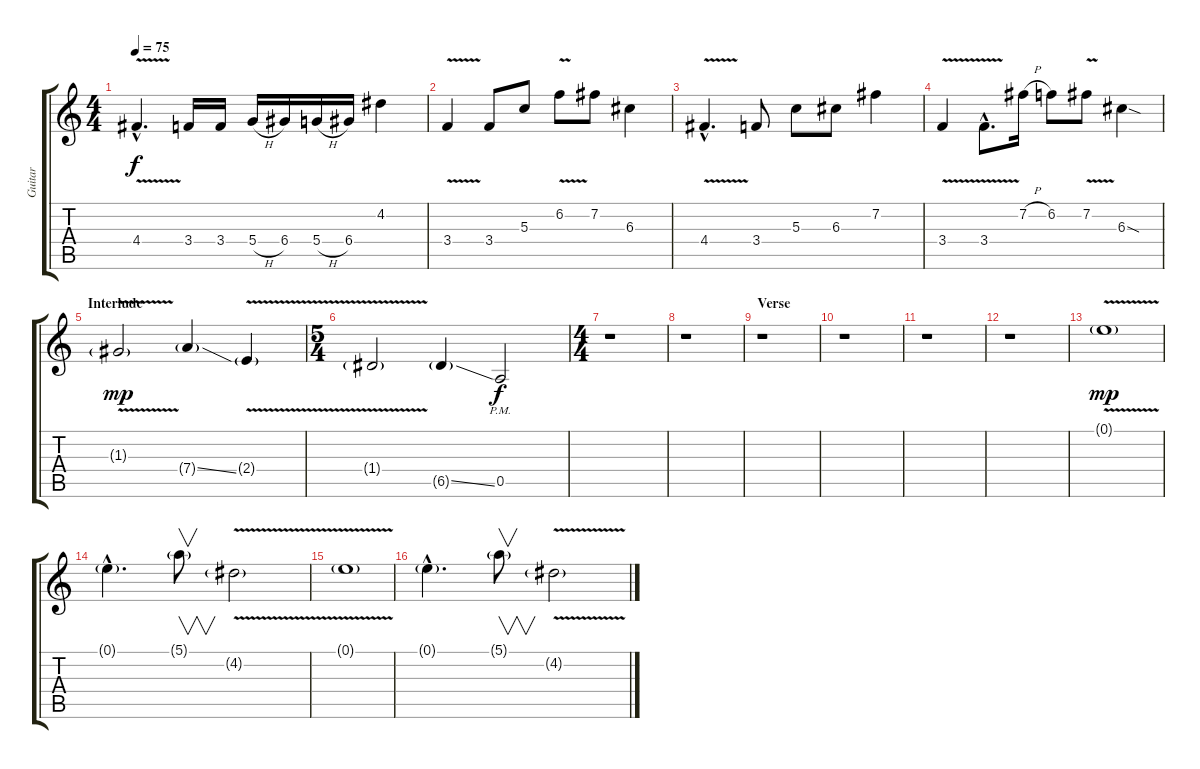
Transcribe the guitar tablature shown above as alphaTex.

\track ("Guitar" "Guitar") {instrument overdrivenguitar}
\staff {score tabs}
\tuning (E4 B3 G3 D3 A2 E2) {hide}
\ts (4 4)
\tempo 75
\clef g2
\ks c
4.4{v hac}.4{d dy f} 3.4.16 3.4.16 5.4{h}.16 6.4.16 5.4{h}.16 6.4.16 4.2.4 |
3.4{v}.4 3.4.8 5.3.8 6.2{v}.8 7.2.8 6.3.4 |
4.4{v hac}.4{d} 3.4.8 5.3.8 6.3.8 7.2.4 |
3.4{v}.4 3.4{v hac}.8{d} 7.2{h}.16 6.2.8 7.2{v}.8 6.3{sod}.4 |
\section ("" "Interlude")
1.3{v g}.2{dy mp} 7.4{ss g}.4 2.4{v g}.4 |
\ts (5 4)
1.4{v g}.2 6.5{ss g}.4 0.5{pm}.2{dy f} |
\ts (4 4)
r.1 |
r.1 |
\section ("" "Verse")
r.1 |
r.1 |
r.1 |
r.1 |
0.1{v g}.1{dy mp} |
0.1{g hac}.4{d} 5.1{g}.8{v} 4.2{v g}.2 |
0.1{v g}.1 |
0.1{g hac}.4{d} 5.1{g}.8{v} 4.2{v g}.2
